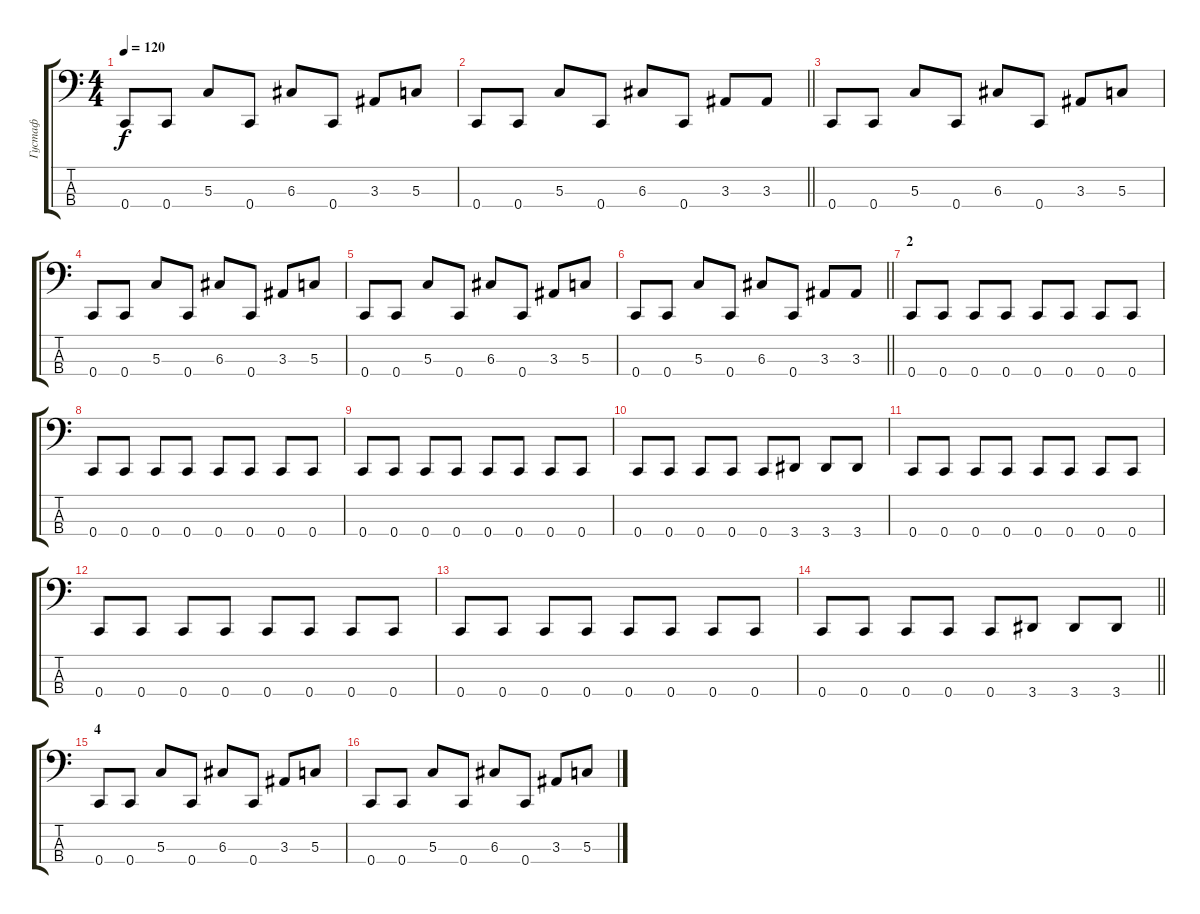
\track ("Густаф" "Густаф") {instrument electricbassfinger}
\staff {score tabs}
\tuning (F2 C2 G1 C1) {hide}
\ts (4 4)
\tempo 120
\clef f4
\ks c
0.4.8{dy f} 0.4.8 5.3.8 0.4.8 6.3.8 0.4.8 3.3.8 5.3.8 |
\barLineRight lightlight
0.4.8 0.4.8 5.3.8 0.4.8 6.3.8 0.4.8 3.3.8 3.3.8 |
0.4.8 0.4.8 5.3.8 0.4.8 6.3.8 0.4.8 3.3.8 5.3.8 |
0.4.8 0.4.8 5.3.8 0.4.8 6.3.8 0.4.8 3.3.8 5.3.8 |
0.4.8 0.4.8 5.3.8 0.4.8 6.3.8 0.4.8 3.3.8 5.3.8 |
\barLineRight lightlight
0.4.8 0.4.8 5.3.8 0.4.8 6.3.8 0.4.8 3.3.8 3.3.8 |
\section ("" "2")
0.4.8 0.4.8 0.4.8 0.4.8 0.4.8 0.4.8 0.4.8 0.4.8 |
0.4.8 0.4.8 0.4.8 0.4.8 0.4.8 0.4.8 0.4.8 0.4.8 |
0.4.8 0.4.8 0.4.8 0.4.8 0.4.8 0.4.8 0.4.8 0.4.8 |
0.4.8 0.4.8 0.4.8 0.4.8 0.4.8 3.4.8 3.4.8 3.4.8 |
0.4.8 0.4.8 0.4.8 0.4.8 0.4.8 0.4.8 0.4.8 0.4.8 |
0.4.8 0.4.8 0.4.8 0.4.8 0.4.8 0.4.8 0.4.8 0.4.8 |
0.4.8 0.4.8 0.4.8 0.4.8 0.4.8 0.4.8 0.4.8 0.4.8 |
\barLineRight lightlight
0.4.8 0.4.8 0.4.8 0.4.8 0.4.8 3.4.8 3.4.8 3.4.8 |
\section ("" "4")
0.4.8 0.4.8 5.3.8 0.4.8 6.3.8 0.4.8 3.3.8 5.3.8 |
0.4.8 0.4.8 5.3.8 0.4.8 6.3.8 0.4.8 3.3.8 5.3.8
